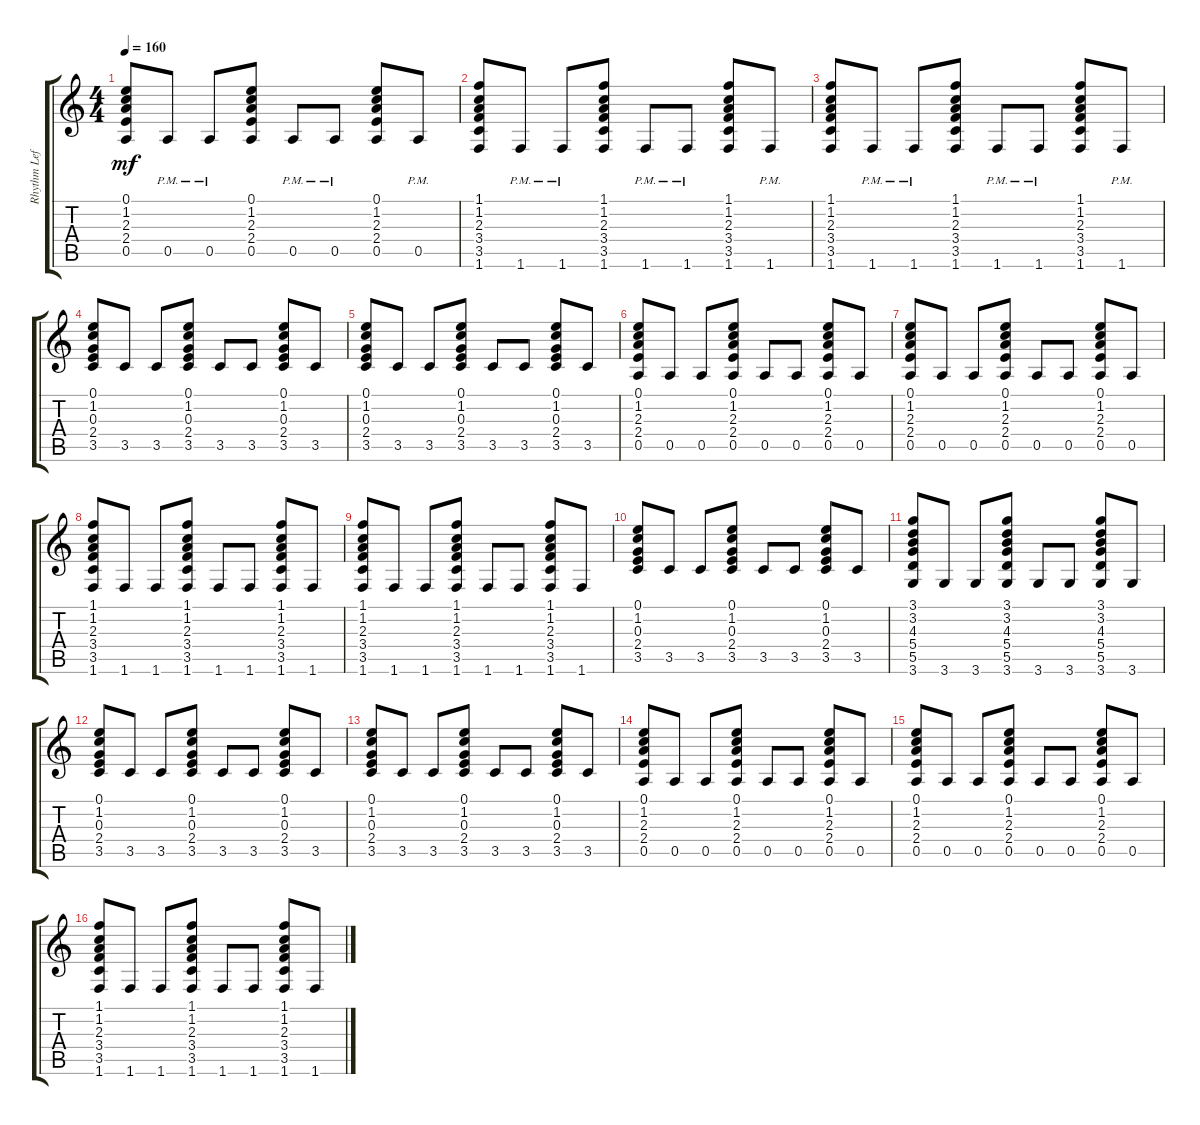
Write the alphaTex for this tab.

\track ("Rhythm Left" "Rhythm Lef") {instrument acousticguitarsteel}
\staff {score tabs}
\tuning (E4 B3 G3 D3 A2 E2) {hide}
\ts (4 4)
\tempo 160
\clef g2
\ks c
(0.1 1.2 2.3 2.4 0.5).8{dy mf} 0.5{pm}.8 0.5{pm}.8 (0.1 1.2 2.3 2.4 0.5).8 0.5{pm}.8 0.5{pm}.8 (0.1 1.2 2.3 2.4 0.5).8 0.5{pm}.8 |
(1.1 1.2 2.3 3.4 3.5 1.6).8 1.6{pm}.8 1.6{pm}.8 (1.1 1.2 2.3 3.4 3.5 1.6).8 1.6{pm}.8 1.6{pm}.8 (1.1 1.2 2.3 3.4 3.5 1.6).8 1.6{pm}.8 |
(1.1 1.2 2.3 3.4 3.5 1.6).8 1.6{pm}.8 1.6{pm}.8 (1.1 1.2 2.3 3.4 3.5 1.6).8 1.6{pm}.8 1.6{pm}.8 (1.1 1.2 2.3 3.4 3.5 1.6).8 1.6{pm}.8 |
(0.1 1.2 0.3 2.4 3.5).8 3.5.8 3.5.8 (0.1 1.2 0.3 2.4 3.5).8 3.5.8 3.5.8 (0.1 1.2 0.3 2.4 3.5).8 3.5.8 |
(0.1 1.2 0.3 2.4 3.5).8 3.5.8 3.5.8 (0.1 1.2 0.3 2.4 3.5).8 3.5.8 3.5.8 (0.1 1.2 0.3 2.4 3.5).8 3.5.8 |
(0.1 1.2 2.3 2.4 0.5).8 0.5.8 0.5.8 (0.1 1.2 2.3 2.4 0.5).8 0.5.8 0.5.8 (0.1 1.2 2.3 2.4 0.5).8 0.5.8 |
(0.1 1.2 2.3 2.4 0.5).8 0.5.8 0.5.8 (0.1 1.2 2.3 2.4 0.5).8 0.5.8 0.5.8 (0.1 1.2 2.3 2.4 0.5).8 0.5.8 |
(1.1 1.2 2.3 3.4 3.5 1.6).8 1.6.8 1.6.8 (1.1 1.2 2.3 3.4 3.5 1.6).8 1.6.8 1.6.8 (1.1 1.2 2.3 3.4 3.5 1.6).8 1.6.8 |
(1.1 1.2 2.3 3.4 3.5 1.6).8 1.6.8 1.6.8 (1.1 1.2 2.3 3.4 3.5 1.6).8 1.6.8 1.6.8 (1.1 1.2 2.3 3.4 3.5 1.6).8 1.6.8 |
(0.1 1.2 0.3 2.4 3.5).8 3.5.8 3.5.8 (0.1 1.2 0.3 2.4 3.5).8 3.5.8 3.5.8 (0.1 1.2 0.3 2.4 3.5).8 3.5.8 |
(3.1 3.2 4.3 5.4 5.5 3.6).8 3.6.8 3.6.8 (3.1 3.2 4.3 5.4 5.5 3.6).8 3.6.8 3.6.8 (3.1 3.2 4.3 5.4 5.5 3.6).8 3.6.8 |
(0.1 1.2 0.3 2.4 3.5).8 3.5.8 3.5.8 (0.1 1.2 0.3 2.4 3.5).8 3.5.8 3.5.8 (0.1 1.2 0.3 2.4 3.5).8 3.5.8 |
(0.1 1.2 0.3 2.4 3.5).8 3.5.8 3.5.8 (0.1 1.2 0.3 2.4 3.5).8 3.5.8 3.5.8 (0.1 1.2 0.3 2.4 3.5).8 3.5.8 |
(0.1 1.2 2.3 2.4 0.5).8 0.5.8 0.5.8 (0.1 1.2 2.3 2.4 0.5).8 0.5.8 0.5.8 (0.1 1.2 2.3 2.4 0.5).8 0.5.8 |
(0.1 1.2 2.3 2.4 0.5).8 0.5.8 0.5.8 (0.1 1.2 2.3 2.4 0.5).8 0.5.8 0.5.8 (0.1 1.2 2.3 2.4 0.5).8 0.5.8 |
(1.1 1.2 2.3 3.4 3.5 1.6).8 1.6.8 1.6.8 (1.1 1.2 2.3 3.4 3.5 1.6).8 1.6.8 1.6.8 (1.1 1.2 2.3 3.4 3.5 1.6).8 1.6.8
